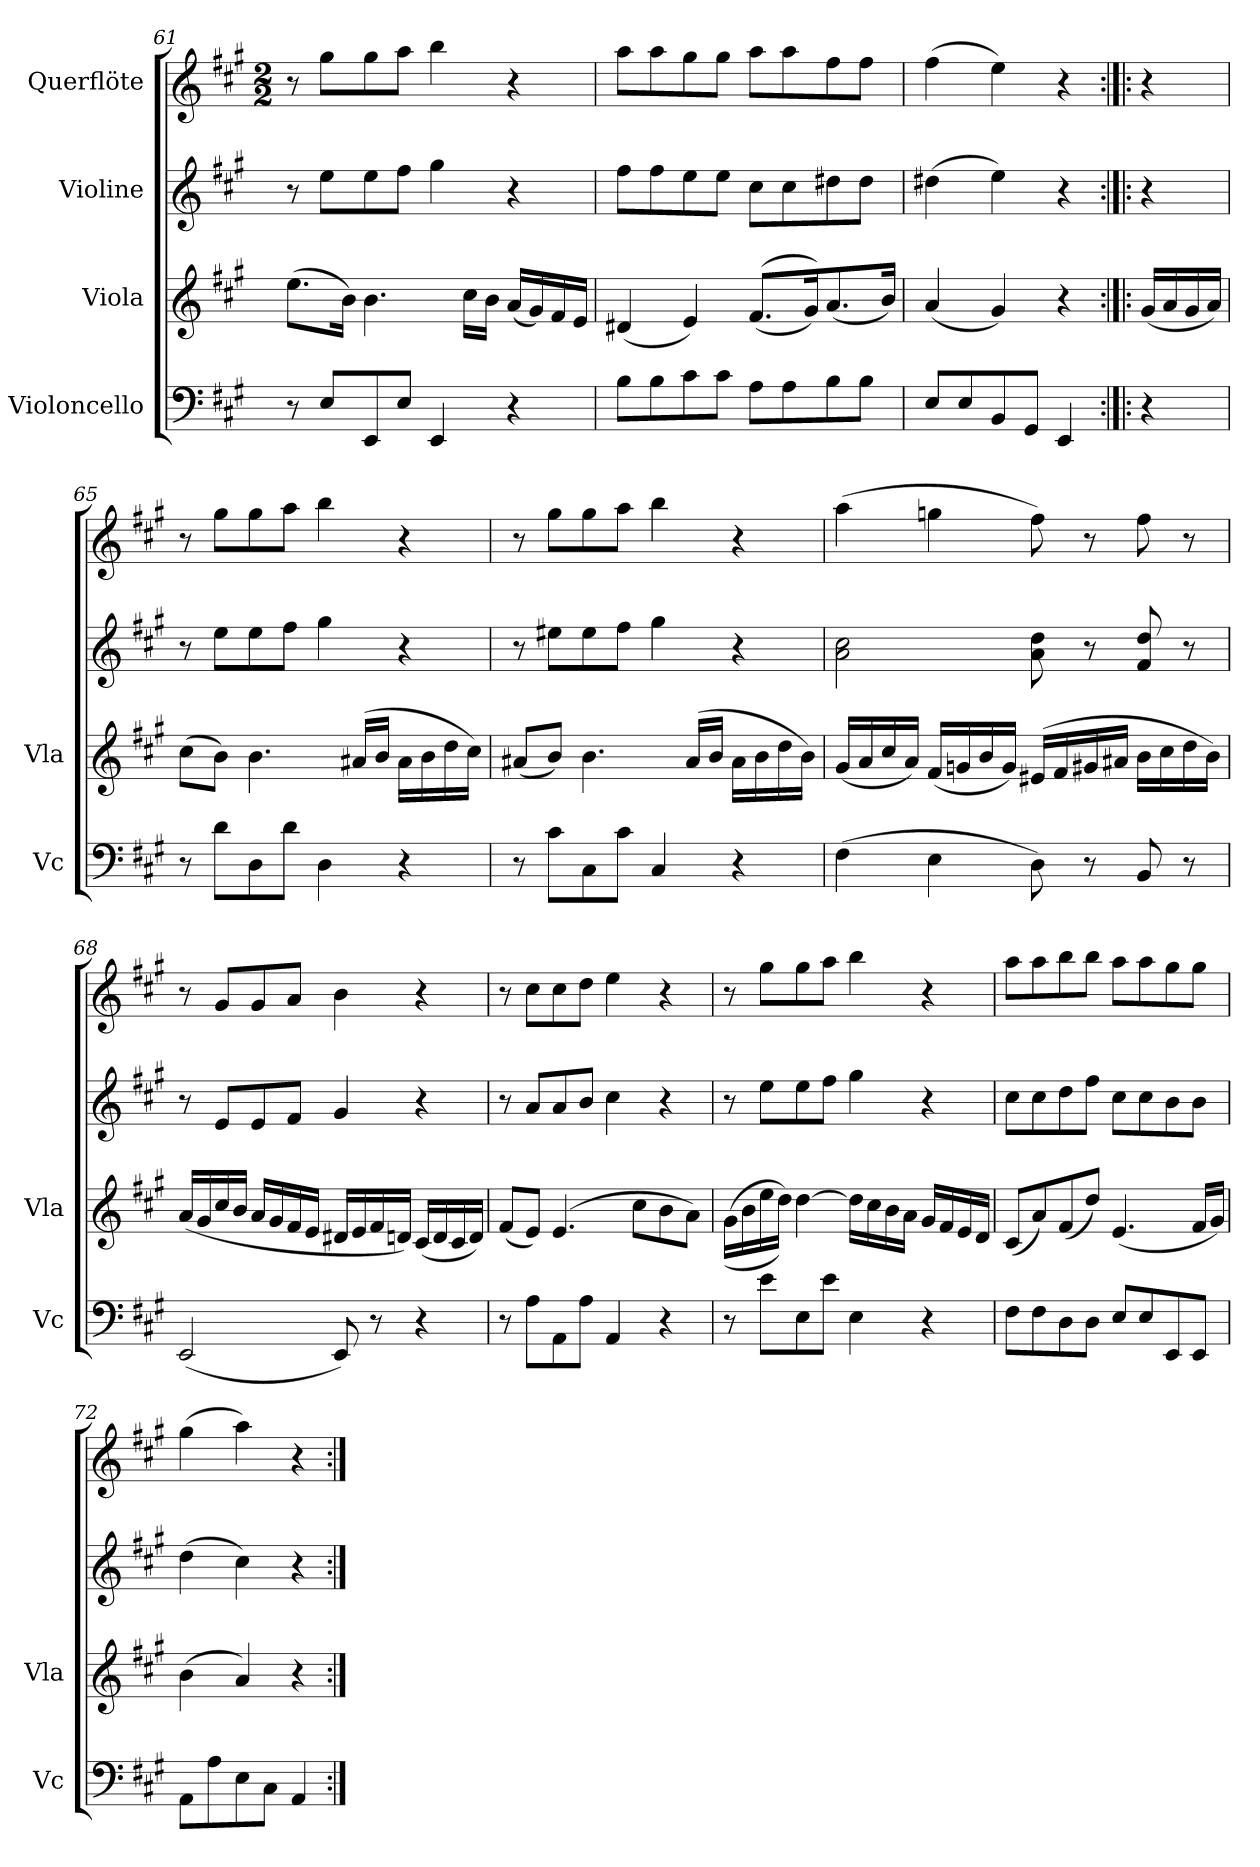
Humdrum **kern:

**kern	**kern	**kern	**kern
*part4	*part3	*part2	*part1
*staff4	*staff3	*staff2	*staff1
*I"Violoncello	*I"Viola	*I"Violine	*I"Querflöte
*I'Vc	*I'Vla	*	*
!!LO:PB:g=z
*clefF4	*clefG2	*clefG2	*clefG2
*k[f#c#g#]	*k[f#c#g#]	*k[f#c#g#]	*k[f#c#g#]
*	*	*	*M2/2
=61	=61	=61	=61
8r	(>8.ee\L	8r	8r
8E/L	.	8ee\L	8gg#\L
.	16b\Jk)	.	.
8EE/	4.b\	8ee\	8gg#\
8E/J	.	8ff#\J	8aa\J
4EE/	.	4gg#\	4bb\
.	16cc#\LL	.	.
.	16b\JJ	.	.
4r	(<16a/LL	4r	4r
.	16g#/)	.	.
.	16f#/	.	.
.	16e/JJ	.	.
=62	=62	=62	=62
8B\L	(<4d#X/	8ff#\L	8aa\L
8B\	.	8ff#\	8aa\
8c#\	4e/)	8ee\	8gg#\
8c#\J	.	8ee\J	8gg#\J
8A\L	(<(<8.f#/L	8cc#\L	8aa\L
8A\	.	8cc#\	8aa\
.	16g#/K))	.	.
8B\	(<8.a/	8dd#X\	8ff#\
8B\J	.	8dd#\J	8ff#\J
.	16b/Jk)	.	.
=63	=63	=63	=63
8E/L	(<4a/	(>4dd#X\	(>4ff#\
8E/	.	.	.
8BB/	4g#/)	4ee\)	4ee\)
8GG#/J	.	.	.
4EE/	4r	4r	4r
!!LO:LB:g=z
=64:|!|:	=64:|!|:	=64:|!|:	=64:|!|:
4r	(<16g#/LL	4r	4r
.	16a/	.	.
.	16g#/	.	.
.	16a/JJ)	.	.
=65	=65	=65	=65
8r	(>8cc#\L	8r	8r
8d\L	8b\J)	8ee\L	8gg#\L
8D\	4.b\	8ee\	8gg#\
8d\J	.	8ff#\J	8aa\J
4D\	.	4gg#\	4bb\
.	(>16a#X/LL	.	.
.	16b/JJ	.	.
4r	16a#\LL	4r	4r
.	16b\	.	.
.	16dd\	.	.
.	16cc#\JJ)	.	.
=66	=66	=66	=66
8r	(<8a#X/L	8r	8r
8c#\L	8b/J)	8ee#X\L	8gg#\L
8C#\	4.b\	8ee#\	8gg#\
8c#\J	.	8ff#\J	8aa\J
4C#/	.	4gg#\	4bb\
.	(>16a#/LL	.	.
.	16b/JJ	.	.
4r	16a#\LL	4r	4r
.	16b\	.	.
.	16dd\	.	.
.	16b\JJ)	.	.
!!LO:LB:g=z
=67	=67	=67	=67
(>4F#\	(<16g#/LL	2a\ 2cc#\	(>4aa\
.	16a/	.	.
.	16cc#/	.	.
.	16a/JJ)	.	.
4E\	(<16f#/LL	.	4ggn\
.	16gn/	.	.
.	16b/	.	.
.	16g/JJ)	.	.
8D\)	(>16e#X/LL	8a\ 8dd\	8ff#\)
.	16f#/	.	.
8r	16g#X/	8r	8r
.	16a#X/JJ	.	.
8BB/	16b\LL	8f#/ 8dd/	8ff#\
.	16cc#\	.	.
8r	16dd\	8r	8r
.	16b\JJ)	.	.
=68	=68	=68	=68
(<2EE/	(<16a/LL	8r	8r
.	16g#/	.	.
.	16cc#/	8e/L	8g#/L
.	16b/JJ	.	.
.	16a/LL	8e/	8g#/
.	16g#/	.	.
.	16f#/	8f#/J	8a/J
.	16e/JJ	.	.
8EE/)	16d#X/LL	4g#/	4b\
.	16e/	.	.
8r	16f#/	.	.
.	16dn/JJ)	.	.
4r	(<16c#/LL	4r	4r
.	16d/	.	.
.	16c#/	.	.
.	16d/JJ)	.	.
=69	=69	=69	=69
8r	(<8f#/L	8r	8r
8A\L	8e/J)	8a/L	8cc#\L
8AA\	(>4.e/	8a/	8cc#\
8A\J	.	8b/J	8dd\J
4AA/	.	4cc#\	4ee\
.	8cc#\L	.	.
4r	8b\	4r	4r
.	8a\J)	.	.
!!LO:PB:g=z
=70	=70	=70	=70
8r	(>(>16g#\LL	8r	8r
.	16b\	.	.
8e\L	16ee\	8ee\L	8gg#\L
.	16dd\JJ))	.	.
8E\	[4dd\	8ee\	8gg#\
8e\J	.	8ff#\J	8aa\J
4E\	16dd\LL]	4gg#\	4bb\
.	16cc#\	.	.
.	16b\	.	.
.	16a\JJ	.	.
4r	16g#/LL	4r	4r
.	16f#/	.	.
.	16e/	.	.
.	16d/JJ	.	.
=71	=71	=71	=71
8F#\L	(<8c#/L	8cc#\L	8aa\L
8F#\	8a/)	8cc#\	8aa\
8D\	(<8f#/	8dd\	8bb\
8D\J	8dd/J)	8ff#\J	8bb\J
8E/L	(<4.e/	8cc#\L	8aa\L
8E/	.	8cc#\	8aa\
8EE/	.	8b\	8gg#\
8EE/J	16f#/LL	8b\J	8gg#\J
.	16g#/JJ)	.	.
=72	=72	=72	=72
8AA\L	(>4b\	(>4dd\	(>4gg#\
8A\	.	.	.
8E\	4a/)	4cc#\)	4aa\)
8C#\J	.	.	.
4AA/	4r	4r	4r
=:|!	=:|!	=:|!	=:|!
*-	*-	*-	*-
